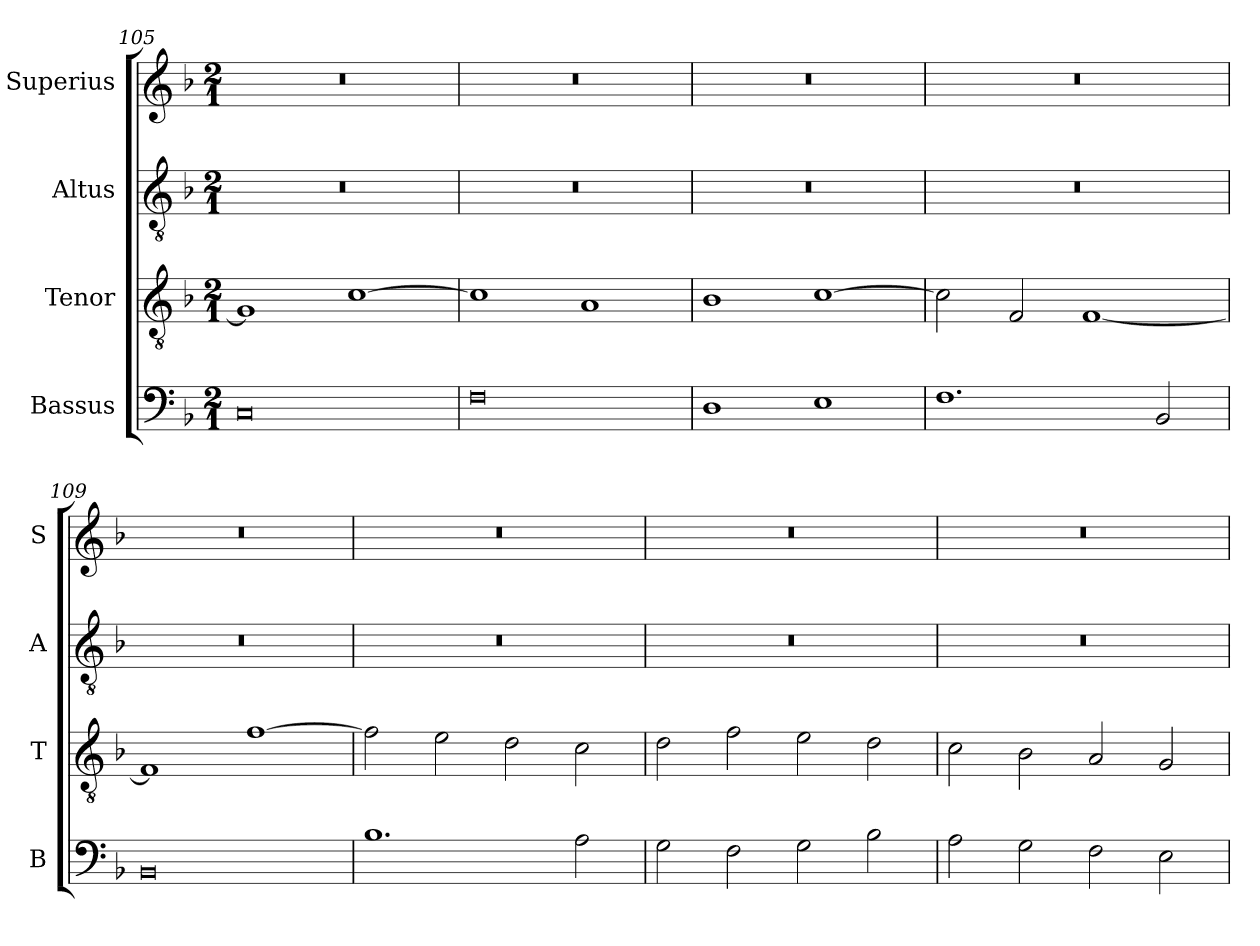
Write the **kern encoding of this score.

**kern	**kern	**kern	**kern
*part4	*part3	*part2	*part1
*staff4	*staff3	*staff2	*staff1
*I"Bassus	*I"Tenor	*I"Altus	*I"Superius
*I'B	*I'T	*I'A	*I'S
*clefF4	*clefGv2	*clefGv2	*clefG2
*k[b-]	*k[b-]	*k[b-]	*k[b-]
*M2/1	*M2/1	*M2/1	*M2/1
=105	=105	=105	=105
0C	1G]	0r	0r
.	[1c	.	.
=106	=106	=106	=106
0F	1c]	0r	0r
.	1A	.	.
=107	=107	=107	=107
1D	1B-	0r	0r
1E	[1c	.	.
=108	=108	=108	=108
1.F	2c\]	0r	0r
.	2F/	.	.
.	[1F	.	.
2BB-/	.	.	.
=109	=109	=109	=109
0BB-	1F]	0r	0r
.	[1f	.	.
=110	=110	=110	=110
1.B-	2f\]	0r	0r
.	2e\	.	.
.	2d\	.	.
2A\	2c\	.	.
=111	=111	=111	=111
2G\	2d\	0r	0r
2F\	2f\	.	.
2G\	2e\	.	.
2B-\	2d\	.	.
=112	=112	=112	=112
2A\	2c\	0r	0r
2G\	2B-\	.	.
2F\	2A/	.	.
2E\	2G/	.	.
=	=	=	=
*-	*-	*-	*-
